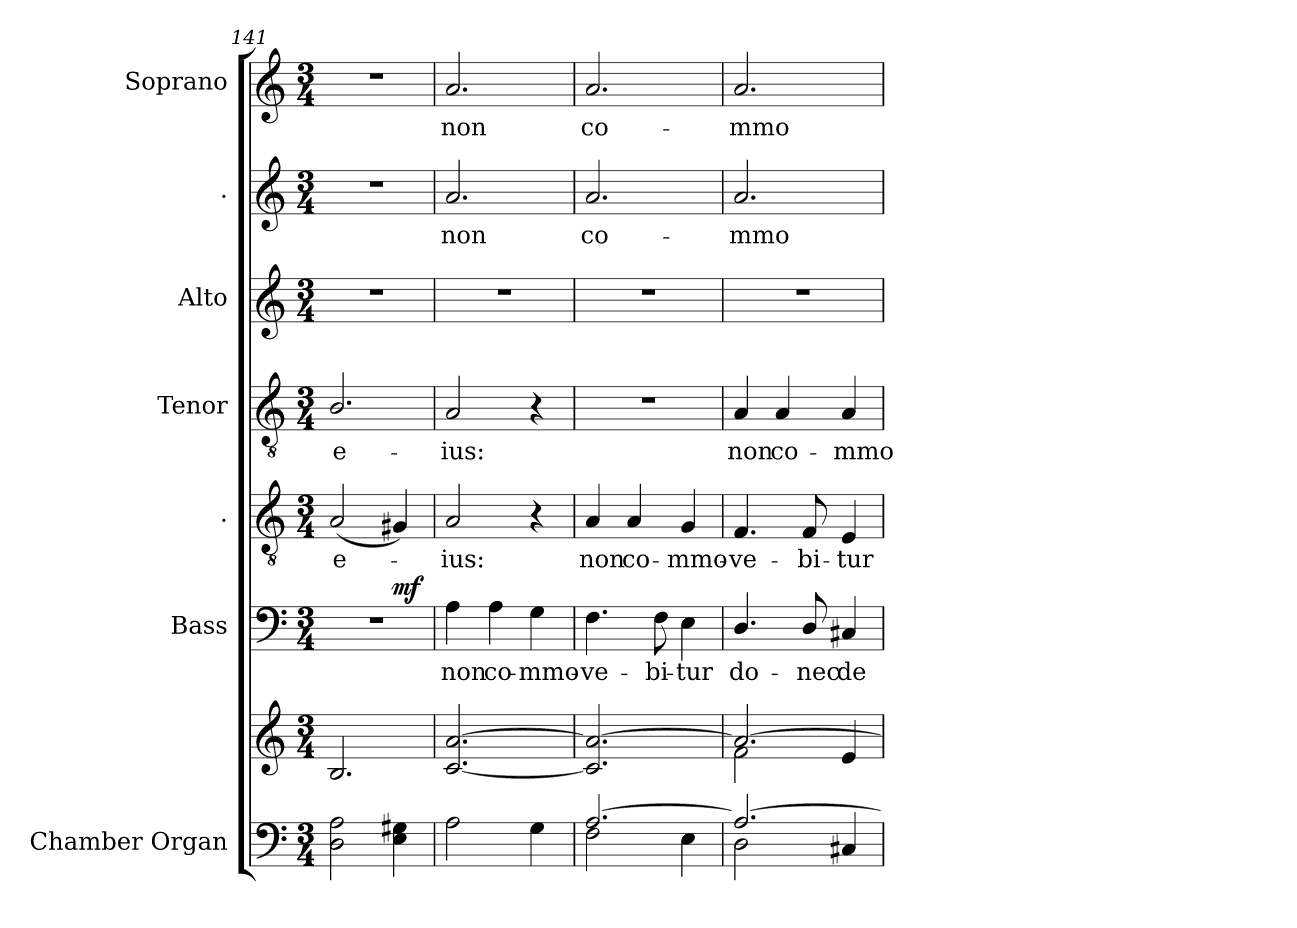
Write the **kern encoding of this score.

**kern	**kern	**kern	**text	**dynam	**kern	**text	**kern	**text	**kern	**kern	**text	**kern	**text
*part7	*part7	*part6	*part6	*part6	*part5	*part5	*part4	*part4	*part3	*part2	*part2	*part1	*part1
*staff8	*staff7	*staff6	*staff6	*staff6	*staff5	*staff5	*staff4	*staff4	*staff3	*staff2	*staff2	*staff1	*staff1
*I"Chamber  Organ	*	*I"Bass	*	*	*I".	*	*I"Tenor	*	*I"Alto	*I".	*	*I"Soprano	*
*I'Org.	*	*I'B.	*	*	*	*	*I'T.	*	*I'A.	*	*	*I'S.	*
*clefF4	*clefG2	*clefF4	*	*	*clefGv2	*	*clefGv2	*	*clefG2	*clefG2	*	*clefG2	*
*	*	*	*	*	*ITrd7c12	*	*ITrd7c12	*	*	*	*	*	*
*k[]	*k[]	*k[]	*	*	*k[]	*	*k[]	*	*k[]	*k[]	*	*k[]	*
*C:	*C:	*C:	*	*	*C:	*	*C:	*	*C:	*C:	*	*C:	*
*M3/4	*M3/4	*M3/4	*	*	*M3/4	*	*M3/4	*	*M3/4	*M3/4	*	*M3/4	*
=141	=141	=141	=141	=141	=141	=141	=141	=141	=141	=141	=141	=141	=141
!	!	!LO:N:vis=1	!	!	!	!	!	!	!	!	!	!	!
!	!	!	!	!	!	!LO:LY:b:color=#000000	!	!	!	!	!	!	!
!	!	!	!	!	!	!	!	!LO:LY:b:color=#000000	!LO:N:vis=1	!LO:N:vis=1	!	!LO:N:vis=1	!
*	*	*^	*	*	*	*	*	*	*	*	*	*	*
2Di\ 2Ai	2.Bi/	2.r	2ryy	.	.	(2AAi/	e-	2.BBi/	e-	2.r	2.r	.	2.r	.
4Ei\ 4G#Xi	.	.	4ryy	.	mf	4GG#Xi/)	.	.	.	.	.	.	.	.
*	*	*v	*v	*	*	*	*	*	*	*	*	*	*	*
=142	=142	=142	=142	=142	=142	=142	=142	=142	=142	=142	=142	=142	=142
*	*	*^	*	*	*	*	*	*	*	*	*	*	*
!	!	!	!	!LO:LY:b:color=#000000	!	!	!	!	!	!	!	!	!	!
*	*	*v	*v	*	*	*	*	*	*	*	*	*	*	*
*	*	*^	*	*	*	*	*	*	*	*	*	*	*
!	!	!	!	!	!	!	!LO:LY:b:color=#000000	!	!	!	!	!	!	!
*	*	*v	*v	*	*	*	*	*	*	*	*	*	*	*
*	*	*^	*	*	*	*	*	*	*	*	*	*	*
!	!	!	!	!	!	!	!	!	!LO:LY:b:color=#000000	!LO:N:vis=1	!	!	!	!
*	*	*v	*v	*	*	*	*	*	*	*	*	*	*	*
*	*	*^	*	*	*	*	*	*	*	*	*	*	*
!	!	!	!	!	!	!	!	!	!	!	!	!LO:LY:b:color=#000000	!	!
*	*	*v	*v	*	*	*	*	*	*	*	*	*	*	*
*	*	*^	*	*	*	*	*	*	*	*	*	*	*
!	!	!	!	!	!	!	!	!	!	!	!	!	!	!LO:LY:b:color=#000000
*	*	*v	*v	*	*	*	*	*	*	*	*	*	*	*
2Ai\	[2.ci/ [2.ai	4Ai\	non	.	2AAi/	-ius:	2AAi/	-ius:	2.r	2.ai/	non	2.ai/	non
!	!	!	!LO:LY:b:color=#000000	!	!	!	!	!	!	!	!	!	!
.	.	4Ai\	co-	.	.	.	.	.	.	.	.	.	.
!	!	!	!LO:LY:b:color=#000000	!	!	!	!	!	!	!	!	!	!
4Gi\	.	4Gi\	-mmo-	.	4r	.	4r	.	.	.	.	.	.
=143	=143	=143	=143	=143	=143	=143	=143	=143	=143	=143	=143	=143	=143
*^	*	*	*	*	*	*	*	*	*	*	*	*	*
!	!	!	!	!LO:LY:b:color=#000000	!	!	!	!	!	!	!	!	!	!
!	!	!	!	!	!	!	!LO:LY:b:color=#000000	!LO:N:vis=1	!	!LO:N:vis=1	!	!	!	!
!	!	!	!	!	!	!	!	!	!	!	!	!LO:LY:b:color=#000000	!	!
!	!	!	!	!	!	!	!	!	!	!	!	!	!	!LO:LY:b:color=#000000
[2.Ai/	2Fi\	2.ci/] 2.ai_	4.Fi\	-ve-	.	4AAi/	non	2.r	.	2.r	2.ai/	co-	2.ai/	co-
!	!	!	!	!	!	!	!LO:LY:b:color=#000000	!	!	!	!	!	!	!
.	.	.	.	.	.	4AAi/	co-	.	.	.	.	.	.	.
!	!	!	!	!LO:LY:b:color=#000000	!	!	!	!	!	!	!	!	!	!
.	.	.	8Fi\	-bi-	.	.	.	.	.	.	.	.	.	.
!	!	!	!	!LO:LY:b:color=#000000	!	!	!	!	!	!	!	!	!	!
!	!	!	!	!	!	!	!LO:LY:b:color=#000000	!	!	!	!	!	!	!
.	4Ei\	.	4Ei\	-tur	.	4GGi/	-mmo-	.	.	.	.	.	.	.
=144	=144	=144	=144	=144	=144	=144	=144	=144	=144	=144	=144	=144	=144	=144
*	*	*^	*	*	*	*	*	*	*	*	*	*	*	*
!	!	!	!	!	!LO:LY:b:color=#000000	!	!	!	!	!	!	!	!	!	!
!	!	!	!	!	!	!	!	!LO:LY:b:color=#000000	!	!	!	!	!	!	!
!	!	!	!	!	!	!	!	!	!	!LO:LY:b:color=#000000	!LO:N:vis=1	!	!	!	!
!	!	!	!	!	!	!	!	!	!	!	!	!	!LO:LY:b:color=#000000	!	!
!	!	!	!	!	!	!	!	!	!	!	!	!	!	!	!LO:LY:b:color=#000000
2.Ai/_	2Di\	2.ai/_	2fi\	4.Di/	do-	.	4.FFi/	-ve-	4AAi/	non	2.r	2.ai/	-mmo-	2.ai/	-mmo-
!	!	!	!	!	!	!	!	!	!	!LO:LY:b:color=#000000	!	!	!	!	!
.	.	.	.	.	.	.	.	.	4AAi/	co-	.	.	.	.	.
!	!	!	!	!	!LO:LY:b:color=#000000	!	!	!	!	!	!	!	!	!	!
!	!	!	!	!	!	!	!	!LO:LY:b:color=#000000	!	!	!	!	!	!	!
.	.	.	.	8Di/	-nec	.	8FFi/	-bi-	.	.	.	.	.	.	.
!	!	!	!	!	!LO:LY:b:color=#000000	!	!	!	!	!	!	!	!	!	!
!	!	!	!	!	!	!	!	!LO:LY:b:color=#000000	!	!	!	!	!	!	!
!	!	!	!	!	!	!	!	!	!	!LO:LY:b:color=#000000	!	!	!	!	!
.	4C#Xi/	.	4ei/	4C#Xi/	de-	.	4EEi/	-tur	4AAi/	-mmo-	.	.	.	.	.
*v	*v	*	*	*	*	*	*	*	*	*	*	*	*	*	*
*	*v	*v	*	*	*	*	*	*	*	*	*	*	*	*
=	=	=	=	=	=	=	=	=	=	=	=	=	=
*-	*-	*-	*-	*-	*-	*-	*-	*-	*-	*-	*-	*-	*-
